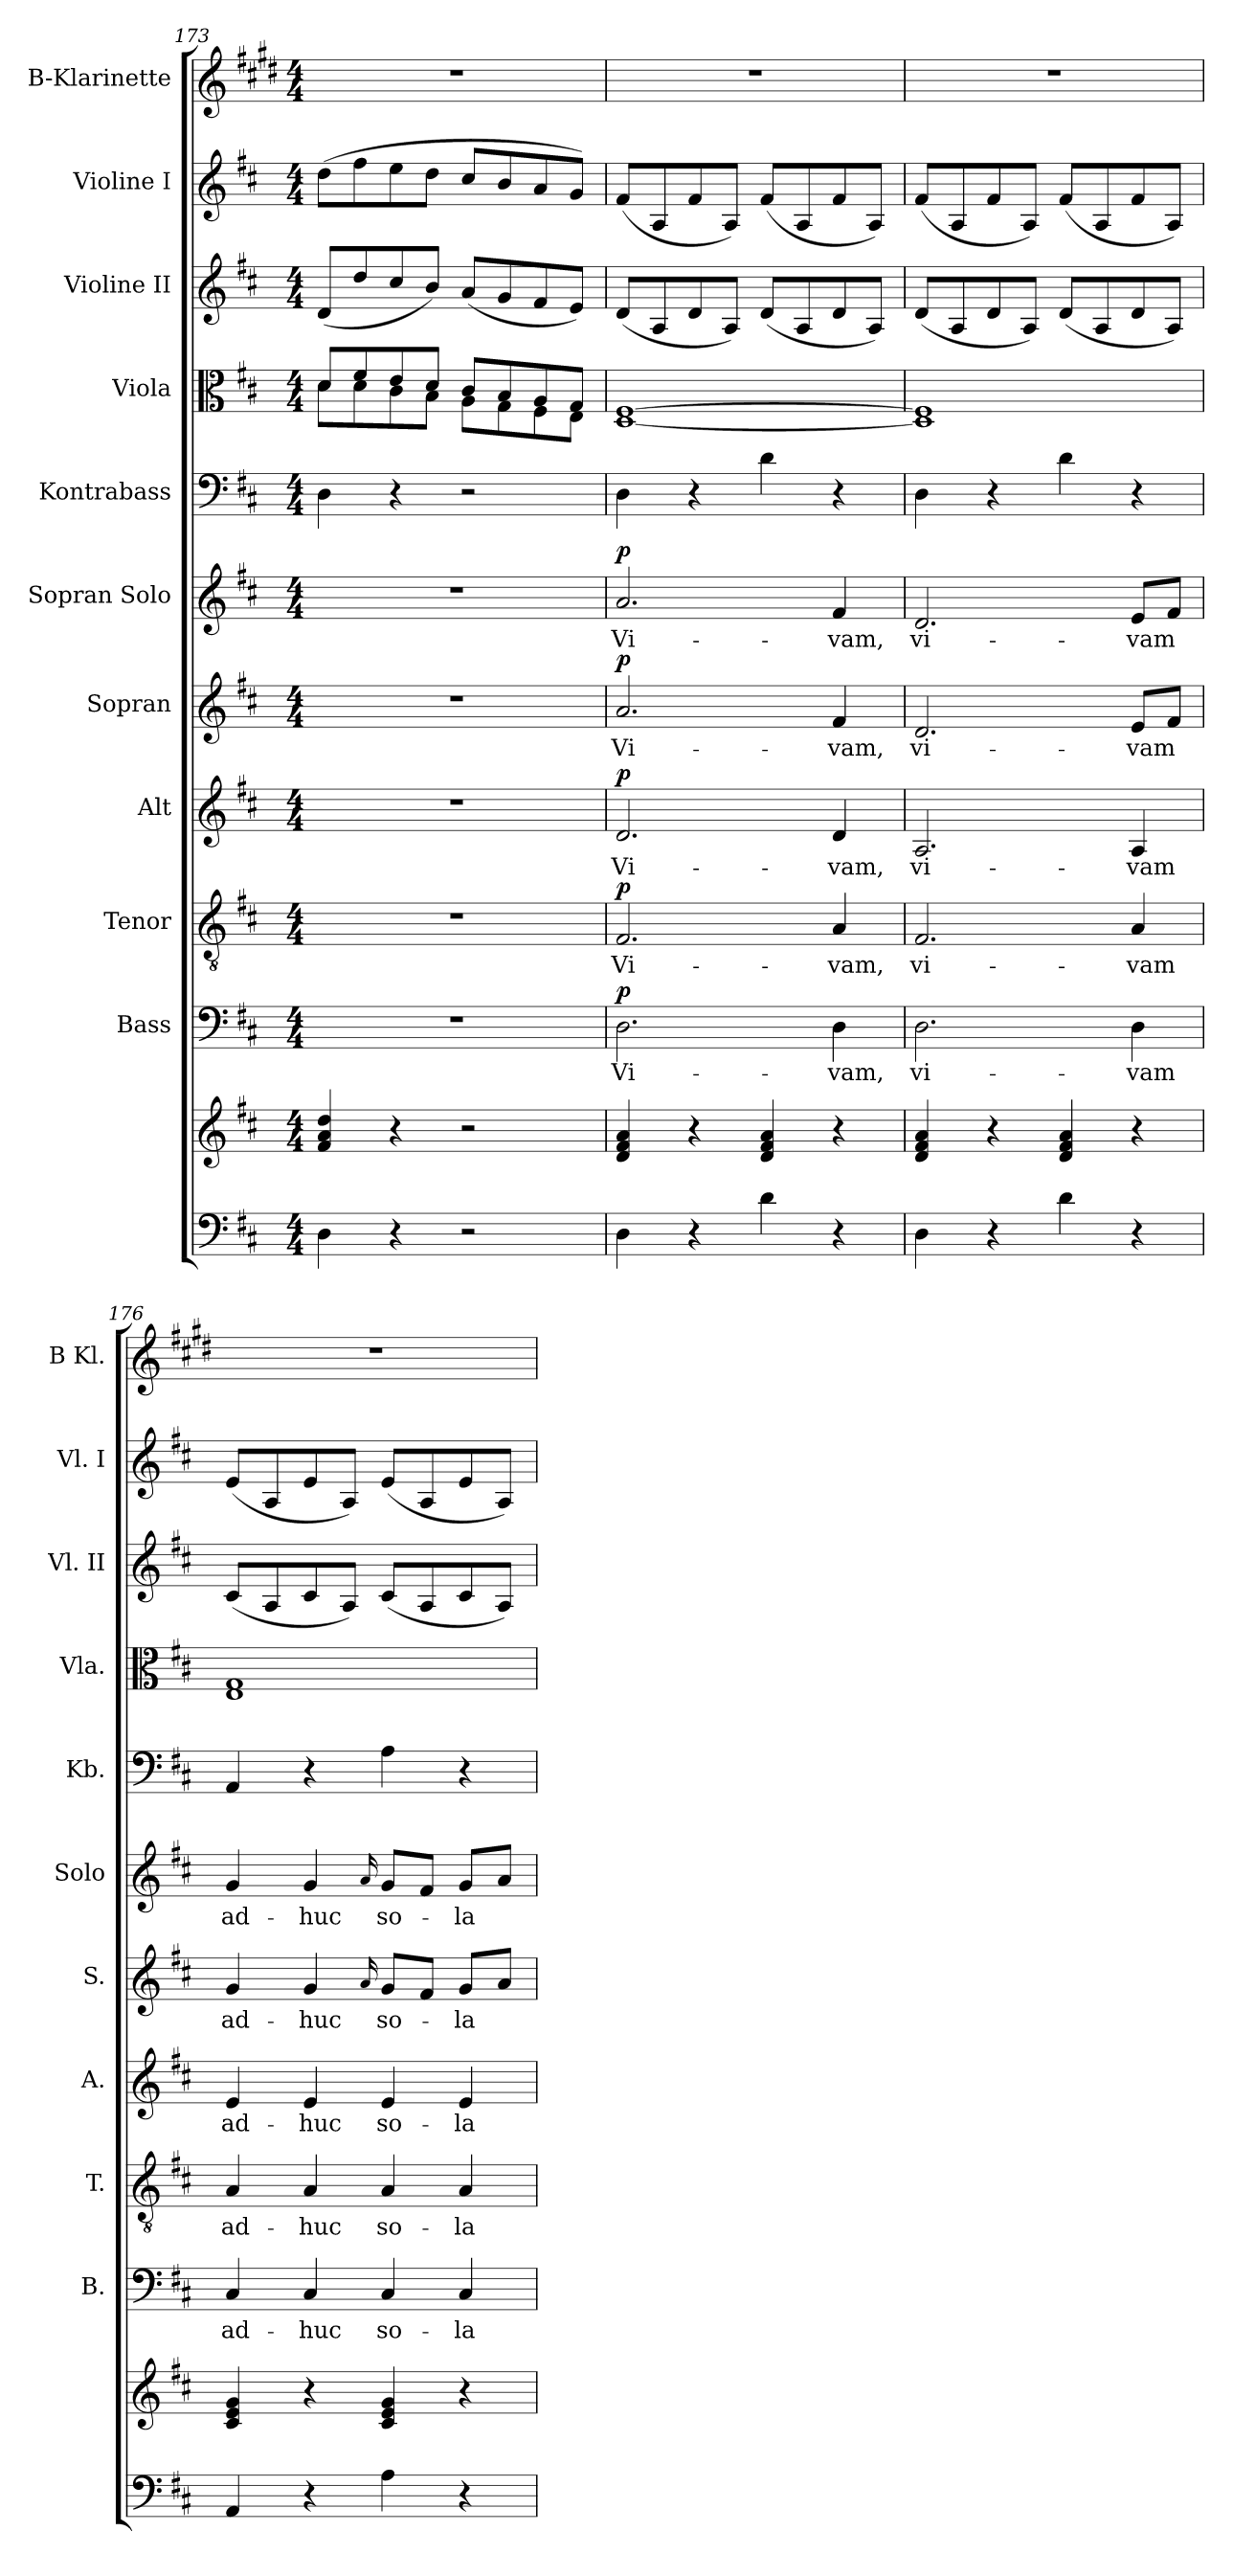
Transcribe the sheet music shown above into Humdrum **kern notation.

**kern	**kern	**kern	**text	**dynam	**kern	**text	**dynam	**kern	**text	**dynam	**kern	**text	**dynam	**kern	**text	**dynam	**kern	**kern	**kern	**kern	**kern
*part11	*part11	*part10	*part10	*part10	*part9	*part9	*part9	*part8	*part8	*part8	*part7	*part7	*part7	*part6	*part6	*part6	*part5	*part4	*part3	*part2	*part1
*staff12	*staff11	*staff10	*staff10	*staff10	*staff9	*staff9	*staff9	*staff8	*staff8	*staff8	*staff7	*staff7	*staff7	*staff6	*staff6	*staff6	*staff5	*staff4	*staff3	*staff2	*staff1
*	*	*I"Bass	*	*	*I"Tenor	*	*	*I"Alt	*	*	*I"Sopran	*	*	*I"Sopran Solo	*	*	*I"Kontrabass	*I"Viola	*I"Violine II	*I"Violine I	*I"B-Klarinette
*	*	*I'B.	*	*	*I'T.	*	*	*I'A.	*	*	*I'S.	*	*	*I'Solo	*	*	*I'Kb.	*I'Vla.	*I'Vl. II	*I'Vl. I	*I'B Kl.
*clefF4	*clefG2	*clefF4	*	*	*clefGv2	*	*	*clefG2	*	*	*clefG2	*	*	*clefG2	*	*	*clefF4	*clefC3	*clefG2	*clefG2	*clefG2
*	*	*	*	*	*	*	*	*	*	*	*	*	*	*	*	*	*ITrd7c12	*	*	*	*ITrd1c2
*k[f#c#]	*k[f#c#]	*k[f#c#]	*	*	*k[f#c#]	*	*	*k[f#c#]	*	*	*k[f#c#]	*	*	*k[f#c#]	*	*	*k[f#c#]	*k[f#c#]	*k[f#c#]	*k[f#c#]	*k[f#c#]
*D:	*D:	*D:	*	*	*D:	*	*	*D:	*	*	*D:	*	*	*D:	*	*	*D:	*D:	*D:	*D:	*D:
*M4/4	*M4/4	*M4/4	*	*	*M4/4	*	*	*M4/4	*	*	*M4/4	*	*	*M4/4	*	*	*M4/4	*M4/4	*M4/4	*M4/4	*M4/4
=173	=173	=173	=173	=173	=173	=173	=173	=173	=173	=173	=173	=173	=173	=173	=173	=173	=173	=173	=173	=173	=173
*	*	*	*	*	*	*	*	*	*	*	*	*	*	*	*	*	*	*^	*	*	*
4D\	4f#/ 4a/ 4dd/	1r	.	.	1r	.	.	1r	.	.	1r	.	.	1r	.	.	4DD\	8d/L	8d\L	(<8d/L	(>8dd\L	1r
.	.	.	.	.	.	.	.	.	.	.	.	.	.	.	.	.	.	8f#/	8d\	8dd/	8ff#\	.
4r	4r	.	.	.	.	.	.	.	.	.	.	.	.	.	.	.	4r	8e/	8c#\	8cc#/	8ee\	.
.	.	.	.	.	.	.	.	.	.	.	.	.	.	.	.	.	.	8d/J	8B\J	8b/J)	8dd\J	.
2r	2r	.	.	.	.	.	.	.	.	.	.	.	.	.	.	.	2r	8c#/L	8A\L	(<8a/L	8cc#/L	.
.	.	.	.	.	.	.	.	.	.	.	.	.	.	.	.	.	.	8B/	8G\	8g/	8b/	.
.	.	.	.	.	.	.	.	.	.	.	.	.	.	.	.	.	.	8A/	8F#\	8f#/	8a/	.
.	.	.	.	.	.	.	.	.	.	.	.	.	.	.	.	.	.	8G/J	8E\J	8e/J)	8g/J)	.
=174	=174	=174	=174	=174	=174	=174	=174	=174	=174	=174	=174	=174	=174	=174	=174	=174	=174	=174	=174	=174	=174	=174
!	!	!	!LO:LY:b	!LO:DY:a	!	!LO:LY:b	!LO:DY:a	!	!LO:LY:b	!LO:DY:a	!	!LO:LY:b	!LO:DY:a	!	!LO:LY:b	!LO:DY:a	!	!	!	!	!	!
4D\	4d/ 4f#/ 4a/	2.D\	Vi-	p	2.F#/	Vi-	p	2.d/	Vi-	p	2.a/	Vi-	p	2.a/	Vi-	p	4DD\	[>1F#	[<1D	(<8d/L	(<8f#/L	1r
.	.	.	.	.	.	.	.	.	.	.	.	.	.	.	.	.	.	.	.	8A/	8A/	.
4r	4r	.	.	.	.	.	.	.	.	.	.	.	.	.	.	.	4r	.	.	8d/	8f#/	.
.	.	.	.	.	.	.	.	.	.	.	.	.	.	.	.	.	.	.	.	8A/J)	8A/J)	.
4d\	4d/ 4f#/ 4a/	.	.	.	.	.	.	.	.	.	.	.	.	.	.	.	4D\	.	.	(<8d/L	(<8f#/L	.
.	.	.	.	.	.	.	.	.	.	.	.	.	.	.	.	.	.	.	.	8A/	8A/	.
!	!	!	!LO:LY:b	!	!	!LO:LY:b	!	!	!LO:LY:b	!	!	!LO:LY:b	!	!	!LO:LY:b	!	!	!	!	!	!	!
4r	4r	4D\	-vam,	.	4A/	-vam,	.	4d/	-vam,	.	4f#/	-vam,	.	4f#/	-vam,	.	4r	.	.	8d/	8f#/	.
.	.	.	.	.	.	.	.	.	.	.	.	.	.	.	.	.	.	.	.	8A/J)	8A/J)	.
=175	=175	=175	=175	=175	=175	=175	=175	=175	=175	=175	=175	=175	=175	=175	=175	=175	=175	=175	=175	=175	=175	=175
!	!	!	!LO:LY:b	!	!	!LO:LY:b	!	!	!LO:LY:b	!	!	!LO:LY:b	!	!	!LO:LY:b	!	!	!	!	!	!	!
4D\	4d/ 4f#/ 4a/	2.D\	vi-	.	2.F#/	vi-	.	2.A/	vi-	.	2.d/	vi-	.	2.d/	vi-	.	4DD\	1F#]	1D]	(<8d/L	(<8f#/L	1r
.	.	.	.	.	.	.	.	.	.	.	.	.	.	.	.	.	.	.	.	8A/	8A/	.
4r	4r	.	.	.	.	.	.	.	.	.	.	.	.	.	.	.	4r	.	.	8d/	8f#/	.
.	.	.	.	.	.	.	.	.	.	.	.	.	.	.	.	.	.	.	.	8A/J)	8A/J)	.
4d\	4d/ 4f#/ 4a/	.	.	.	.	.	.	.	.	.	.	.	.	.	.	.	4D\	.	.	(<8d/L	(<8f#/L	.
.	.	.	.	.	.	.	.	.	.	.	.	.	.	.	.	.	.	.	.	8A/	8A/	.
!	!	!	!LO:LY:b	!	!	!LO:LY:b	!	!	!LO:LY:b	!	!	!LO:LY:b	!	!	!LO:LY:b	!	!	!	!	!	!	!
4r	4r	4D\	-vam	.	4A/	-vam	.	4A/	-vam	.	8e/L	-vam	.	8e/L	-vam	.	4r	.	.	8d/	8f#/	.
.	.	.	.	.	.	.	.	.	.	.	8f#/J	.	.	8f#/J	.	.	.	.	.	8A/J)	8A/J)	.
!!LO:PB:g=z
=176	=176	=176	=176	=176	=176	=176	=176	=176	=176	=176	=176	=176	=176	=176	=176	=176	=176	=176	=176	=176	=176	=176
!	!	!	!LO:LY:b	!	!	!LO:LY:b	!	!	!LO:LY:b	!	!	!LO:LY:b	!	!	!LO:LY:b	!	!	!	!	!	!	!
4AA/	4c#/ 4e/ 4g/	4C#/	ad-	.	4A/	ad-	.	4e/	ad-	.	4g/	ad-	.	4g/	ad-	.	4AAA/	1G	1E	(<8c#/L	(<8e/L	1r
.	.	.	.	.	.	.	.	.	.	.	.	.	.	.	.	.	.	.	.	8A/	8A/	.
!	!	!	!LO:LY:b	!	!	!LO:LY:b	!	!	!LO:LY:b	!	!	!LO:LY:b	!	!	!LO:LY:b	!	!	!	!	!	!	!
4r	4r	4C#/	-huc	.	4A/	-huc	.	4e/	-huc	.	4g/	-huc	.	4g/	-huc	.	4r	.	.	8c#/	8e/	.
.	.	.	.	.	.	.	.	.	.	.	.	.	.	.	.	.	.	.	.	8A/J)	8A/J)	.
.	.	.	.	.	.	.	.	.	.	.	16qqa/	.	.	16qqa/	.	.	.	.	.	.	.	.
!	!	!	!LO:LY:b	!	!	!LO:LY:b	!	!	!LO:LY:b	!	!	!LO:LY:b	!	!	!LO:LY:b	!	!	!	!	!	!	!
4A\	4c#/ 4e/ 4g/	4C#/	so-	.	4A/	so-	.	4e/	so-	.	8g/L	so-	.	8g/L	so-	.	4AA\	.	.	(<8c#/L	(<8e/L	.
.	.	.	.	.	.	.	.	.	.	.	8f#/J	.	.	8f#/J	.	.	.	.	.	8A/	8A/	.
!	!	!	!LO:LY:b	!	!	!LO:LY:b	!	!	!LO:LY:b	!	!	!LO:LY:b	!	!	!LO:LY:b	!	!	!	!	!	!	!
4r	4r	4C#/	-la	.	4A/	-la	.	4e/	-la	.	8g/L	-la	.	8g/L	-la	.	4r	.	.	8c#/	8e/	.
.	.	.	.	.	.	.	.	.	.	.	8a/J	.	.	8a/J	.	.	.	.	.	8A/J)	8A/J)	.
*	*	*	*	*	*	*	*	*	*	*	*	*	*	*	*	*	*	*v	*v	*	*	*
=	=	=	=	=	=	=	=	=	=	=	=	=	=	=	=	=	=	=	=	=	=
*-	*-	*-	*-	*-	*-	*-	*-	*-	*-	*-	*-	*-	*-	*-	*-	*-	*-	*-	*-	*-	*-
